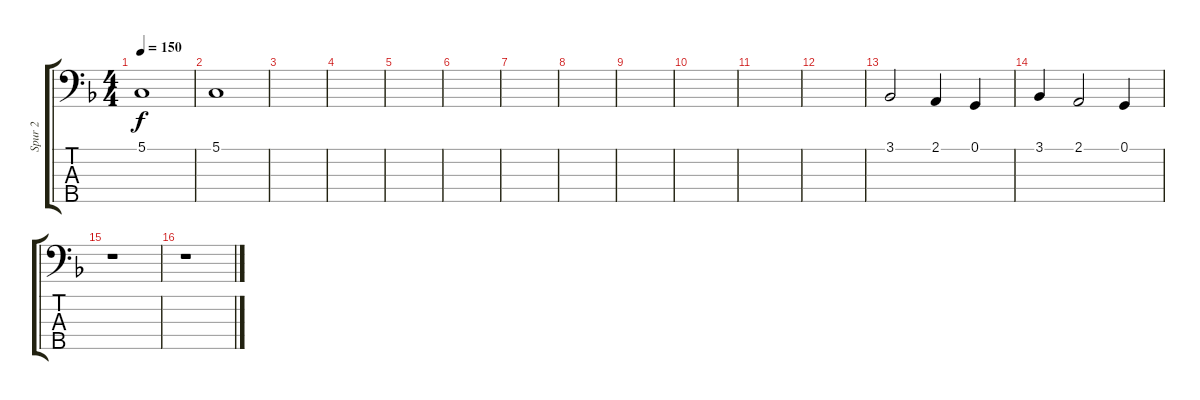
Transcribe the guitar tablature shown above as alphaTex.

\track ("Spur 2" "Spur 2") {instrument cello}
\staff {score tabs}
\tuning (G2 D2 A1 E1 B0) {hide}
\ts (4 4)
\tempo 150
\clef f4
\ks f
5.1.1{dy f} |
5.1.1 |
|
|
|
|
|
|
|
|
|
|
3.1.2 2.1.4 0.1.4 |
3.1.4 2.1.2 0.1.4 |
r.1 |
r.1
